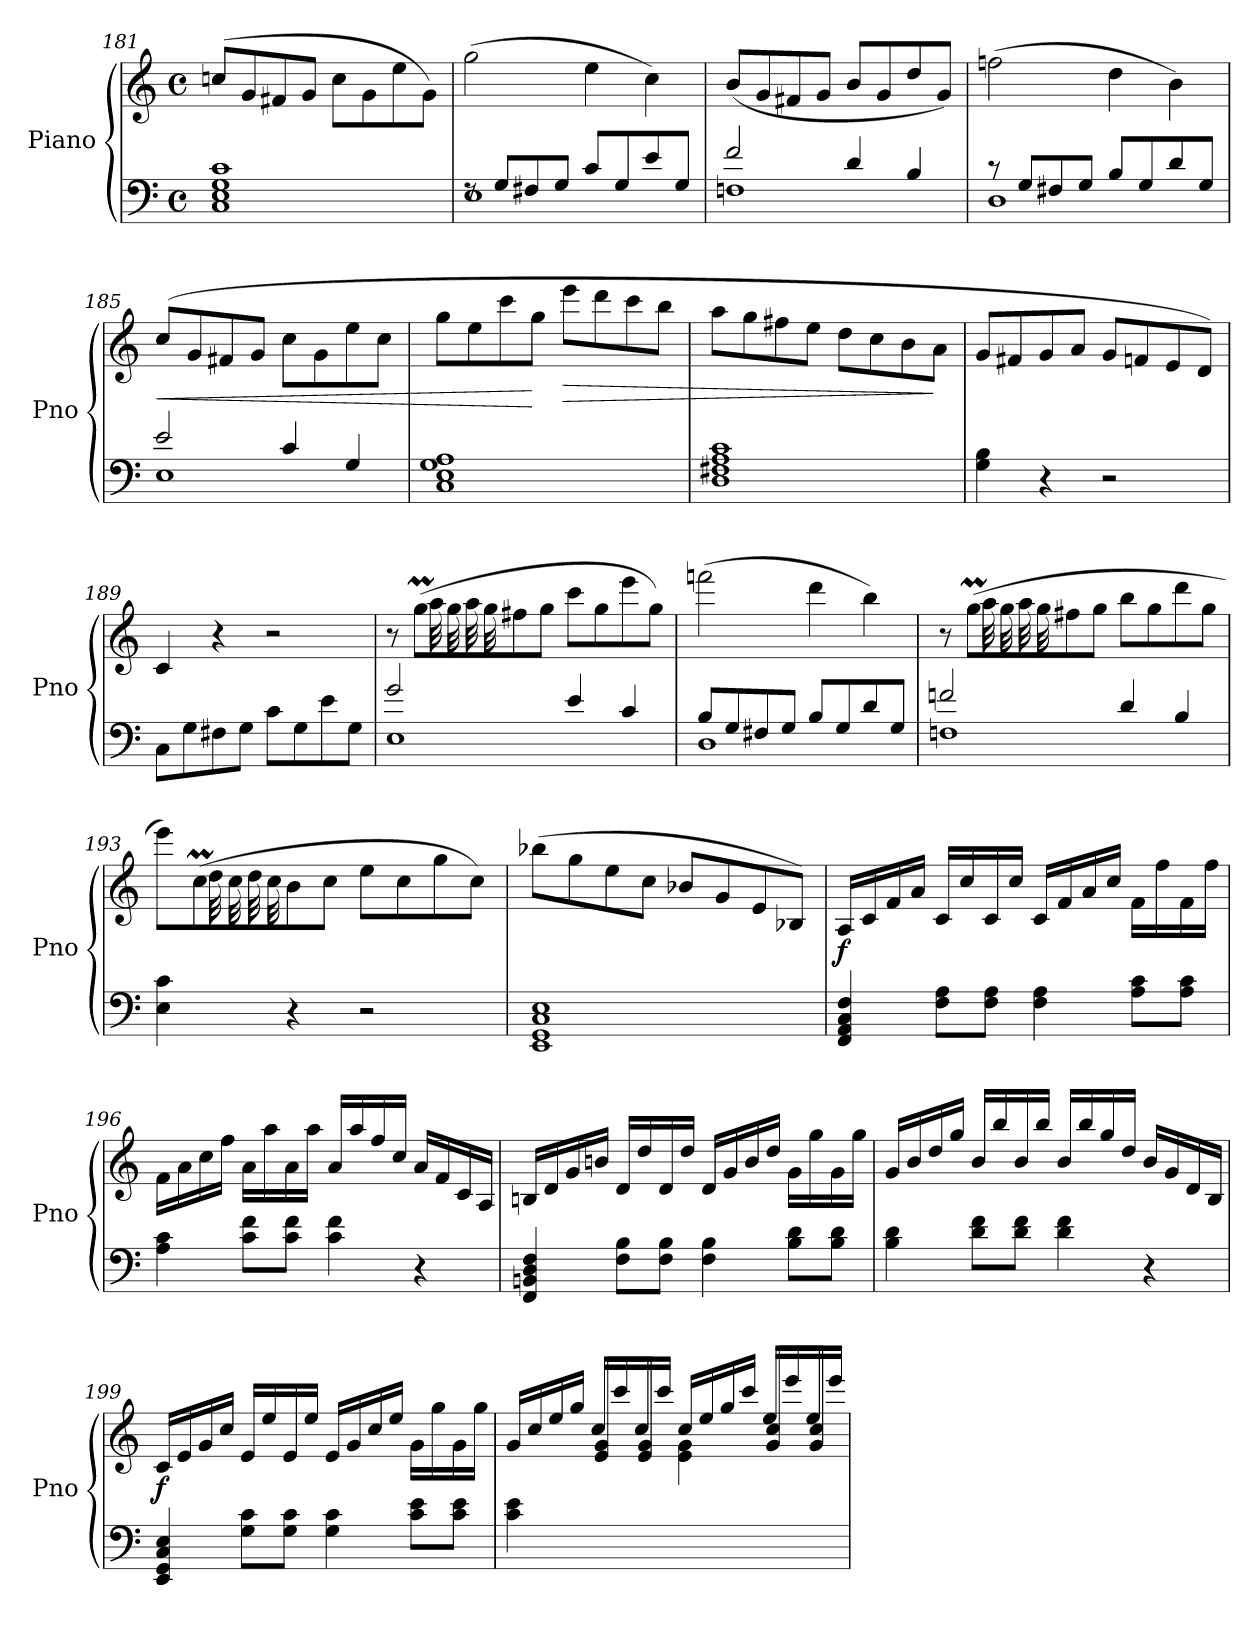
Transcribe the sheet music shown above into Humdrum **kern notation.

**kern	**kern	**dynam
*part1	*part1	*part1
*staff2	*staff1	*staff1/2
*I"Piano	*	*
*I'Pno	*	*
*clefF4	*clefG2	*
*k[]	*k[]	*
*M4/4	*M4/4	*
*met(c)	*met(c)	*
=181	=181	=181
!	!	!LO:DY:b
1C 1E 1G 1c	(8ccn/L	other-dynamics
.	8g/	.
.	8f#X/	.
.	8g/J	.
.	8cc\L	.
.	8g\	.
.	8ee\	.
.	8g\J)	.
!!LO:LB:g=z
=182	=182	=182
*^	*	*
8rF	1E	(2gg\	.
8G/L	.	.	.
8F#X/	.	.	.
8G/J	.	.	.
8c/L	.	4ee\	.
8G/	.	.	.
8e/	.	4cc\)	.
8G/J	.	.	.
=183	=183	=183	=183
2f/	1Fn	(8b/L	.
.	.	8g/	.
.	.	8f#X/	.
.	.	8g/J	.
4d/	.	8b/L	.
.	.	8g/	.
4B/	.	8dd/	.
.	.	8g/J)	.
=184	=184	=184	=184
8r	1D	(2ffn\	.
8G/L	.	.	.
8F#X/	.	.	.
8G/J	.	.	.
8B/L	.	4dd\	.
8G/	.	.	.
8d/	.	4b\)	.
8G/J	.	.	.
=185	=185	=185	=185
!	!	!	!LO:HP:b
2e/	1E	(8cc/L	<
.	.	8g/	.
.	.	8f#X/	.
.	.	8g/J	.
4c/	.	8cc\L	.
.	.	8g\	.
4G/	.	8ee\	.
.	.	8cc\J	.
*v	*v	*	*
!!LO:LB:g=z
=186	=186	=186
1C 1E 1G 1A	8gg\L	.
.	8ee\	.
.	8ccc\	.
.	8gg\J	[
!	!	!LO:HP:b
.	8eee\L	>
.	8ddd\	.
.	8ccc\	.
.	8bb\J	.
!!LO:LB:g=z
=187	=187	=187
1D 1F#X 1A 1c	8aa\L	.
.	8gg\	.
.	8ff#X\	.
.	8ee\J	.
.	8dd\L	.
.	8cc\	.
.	8b\	.
.	8a\J	]
=188	=188	=188
4G\ 4B\	8g/L	.
.	8f#X/	.
4r	8g/	.
.	8a/J	.
2r	8g/L	.
.	8fn/	.
.	8e/	.
.	8d/J)	.
=189	=189	=189
8C\L	4c/	.
8G\	.	.
8F#X\	4r	.
8G\J	.	.
8c\L	2r	.
8G\	.	.
8e\	.	.
8G\J	.	.
=190	=190	=190
*^	*^	*
2g/	1E	8r	8ryy	.
.	.	(>8ggM\L	32aa	.
.	.	.	32gg	.
.	.	.	32aa	.
.	.	.	32gg	.
.	.	8ff#X\	2.ryy	.
.	.	8gg\J	.	.
4e/	.	8ccc\L	.	.
.	.	8gg\	.	.
4c/	.	8eee\	.	.
.	.	8gg\J)	.	.
*	*	*v	*v	*
!!LO:LB:g=z
=191	=191	=191	=191
8B/L	1D	(2fffn\	.
8G/	.	.	.
8F#X/	.	.	.
8G/J	.	.	.
8B/L	.	4ddd\	.
8G/	.	.	.
8d/	.	4bb\)	.
8G/J	.	.	.
=192	=192	=192	=192
*	*	*^	*
2fn/	1Fn	8r	8ryy	.
.	.	(>8ggM\L	32aa	.
.	.	.	32gg	.
.	.	.	32aa	.
.	.	.	32gg	.
.	.	8ff#X\	2.ryy	.
.	.	8gg\J	.	.
4d/	.	8bb\L	.	.
.	.	8gg\	.	.
4B/	.	8ddd\	.	.
.	.	8gg\J	.	.
*v	*v	*	*	*
=193	=193	=193	=193
4E\ 4c\	8eee\L)	8ryy	.
.	(>8ccM\	32dd	.
.	.	32cc	.
.	.	32dd	.
.	.	32cc	.
4r	8b\	2.ryy	.
.	8cc\J	.	.
2r	8ee\L	.	.
.	8cc\	.	.
.	8gg\	.	.
.	8cc\J)	.	.
*	*v	*v	*
=194	=194	=194
!	!	!LO:DY:a=2
1EE 1GG 1C 1E	(8bb-X\L	other-dynamics
.	8gg\	.
.	8ee\	.
.	8cc\J	.
.	8b-X/L	.
.	8g/	.
.	8e/	.
.	8B-X/J)	.
!!LO:LB:g=z
=195	=195	=195
!	!	!LO:DY:b
4FF/ 4AA/ 4C/ 4F/	16A/LL	f
.	16c/	.
.	16f/	.
.	16a/JJ	.
8F\ 8A\L	16c/LL	.
.	16cc/	.
8F\ 8A\J	16c/	.
.	16cc/JJ	.
4F\ 4A\	16c/LL	.
.	16f/	.
.	16a/	.
.	16cc/JJ	.
8A\ 8c\L	16f\LL	.
.	16ff\	.
8A\ 8c\J	16f\	.
.	16ff\JJ	.
=196	=196	=196
4A\ 4c\	16f\LL	.
.	16a\	.
.	16cc\	.
.	16ff\JJ	.
8c\ 8f\L	16a\LL	.
.	16aa\	.
8c\ 8f\J	16a\	.
.	16aa\JJ	.
4c\ 4f\	16a/LL	.
.	16aa/	.
.	16ff/	.
.	16cc/JJ	.
4r	16a/LL	.
.	16f/	.
.	16c/	.
.	16A/JJ	.
!!LO:PB:g=z
=197	=197	=197
4FF/ 4BBn/ 4D/ 4F/	16Bn/LL	.
.	16d/	.
.	16g/	.
.	16bn/JJ	.
8F\ 8B\L	16d/LL	.
.	16dd/	.
8F\ 8B\J	16d/	.
.	16dd/JJ	.
4F\ 4B\	16d/LL	.
.	16g/	.
.	16b/	.
.	16dd/JJ	.
8B\ 8d\L	16g\LL	.
.	16gg\	.
8B\ 8d\J	16g\	.
.	16gg\JJ	.
=198	=198	=198
4B\ 4d\	16g/LL	.
.	16b/	.
.	16dd/	.
.	16gg/JJ	.
8d\ 8f\L	16b/LL	.
.	16bb/	.
8d\ 8f\J	16b/	.
.	16bb/JJ	.
4d\ 4f\	16b/LL	.
.	16bb/	.
.	16gg/	.
.	16dd/JJ	.
4r	16b/LL	.
.	16g/	.
.	16d/	.
.	16B/JJ	.
!!LO:PB:g=z
=199	=199	=199
!	!	!LO:DY:b
4EE/ 4GG/ 4C/ 4E/	16c/LL	f
.	16e/	.
.	16g/	.
.	16cc/JJ	.
8G\ 8c\L	16e/LL	.
.	16ee/	.
8G\ 8c\J	16e/	.
.	16ee/JJ	.
4G\ 4c\	16e/LL	.
.	16g/	.
.	16cc/	.
.	16ee/JJ	.
8c\ 8e\L	16g\LL	.
.	16gg\	.
8c\ 8e\J	16g\	.
.	16gg\JJ	.
=200	=200	=200
*	*^	*
4c\ 4e\	16g/LL	4ryy	.
.	16cc/	.	.
.	16ee/	.	.
.	16gg/JJ	.	.
2.ryy	16cc/LL	8e/ 8g/L	.
.	16ccc/	.	.
.	16cc/	8e/ 8g/J	.
.	16ccc/JJ	.	.
.	16cc/LL	4e\ 4g\	.
.	16ee/	.	.
.	16gg/	.	.
.	16ccc/JJ	.	.
.	16ee/LL	8g/ 8cc/L	.
.	16eee/	.	.
.	16ee/	8g/ 8cc/J	.
.	16eee/JJ	.	.
*	*v	*v	*
=	=	=
*-	*-	*-
